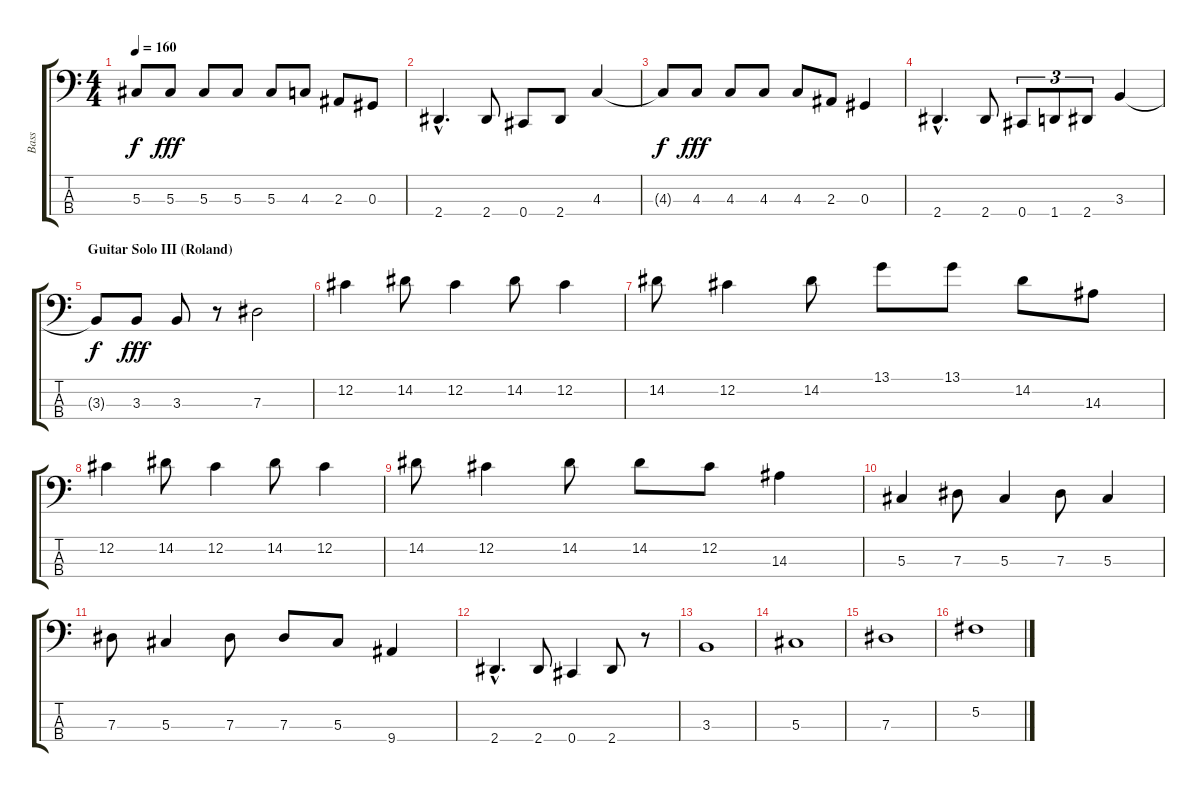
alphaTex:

\track ("Bass" "Bass") {instrument electricbasspick}
\staff {score tabs}
\tuning (Gb2 Db2 Ab1 Db1) {hide}
\ts (4 4)
\tempo 160
\clef f4
\ks c
5.3{t}.8{dy f} 5.3.8{dy fff} 5.3.8 5.3.8 5.3.8 4.3.8 2.3.8 0.3.8 |
2.4{hac}.4{d} 2.4.8 0.4.8 2.4.8 4.3.4 |
4.3{t}.8{dy f} 4.3.8{dy fff} 4.3.8 4.3.8 4.3.8 2.3.8 0.3.4 |
2.4{hac}.4{d} 2.4.8 0.4.8{tu (3 2)} 1.4.8{tu (3 2)} 2.4.8{tu (3 2)} 3.3.4 |
\section ("" "Guitar Solo III (Roland)")
3.3{t}.8{dy f} 3.3.8{dy fff} 3.3.8 r.8 7.3.2 |
12.2.4 14.2.8 12.2.4 14.2.8 12.2.4 |
14.2.8 12.2.4 14.2.8 13.1.8 13.1.8 14.2.8 14.3.8 |
12.2.4 14.2.8 12.2.4 14.2.8 12.2.4 |
14.2.8 12.2.4 14.2.8 14.2.8 12.2.8 14.3.4 |
5.3.4 7.3.8 5.3.4 7.3.8 5.3.4 |
7.3.8 5.3.4 7.3.8 7.3.8 5.3.8 9.4.4 |
2.4{hac}.4{d} 2.4.8 0.4.4 2.4.8 r.8 |
3.3.1 |
5.3.1 |
7.3.1 |
5.2.1
